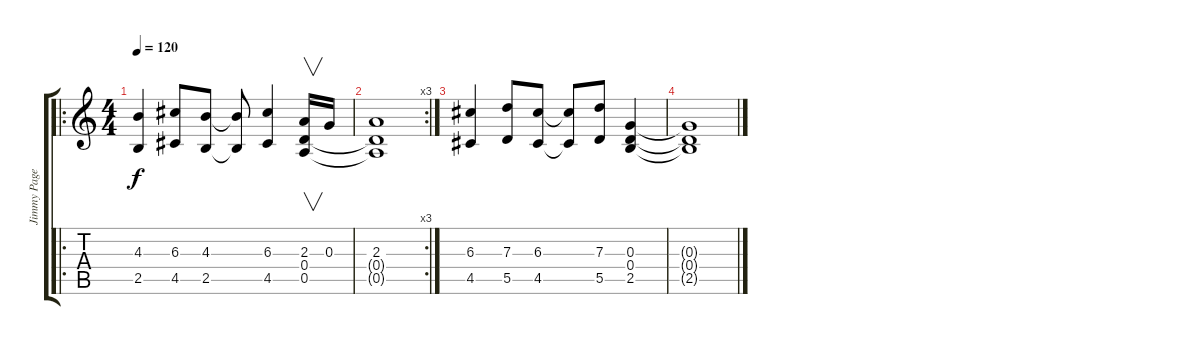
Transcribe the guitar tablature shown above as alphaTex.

\track ("Jimmy Page Guitar " "Jimmy Page") {instrument distortionguitar}
\staff {score tabs}
\tuning (E4 B3 G3 D3 A2 E2) {hide}
\ro
\ts (4 4)
\tempo 120
\clef g2
\ks c
(4.3 2.5).4{dy f} (6.3 4.5).8 (4.3 2.5).8 (4.3{t} 2.5{t}).8 (6.3 4.5).4 (2.3 0.4 0.5).16{v} 0.3.16 |
\rc 3
(2.3 0.4{t} 0.5{t}).1 |
(6.3 4.5).4 (7.3 5.5).8 (6.3 4.5).8 (6.3{t} 4.5{t}).8 (7.3 5.5).8 (0.3 0.4 2.5).4 |
(0.3{t} 0.4{t} 2.5{t}).1
